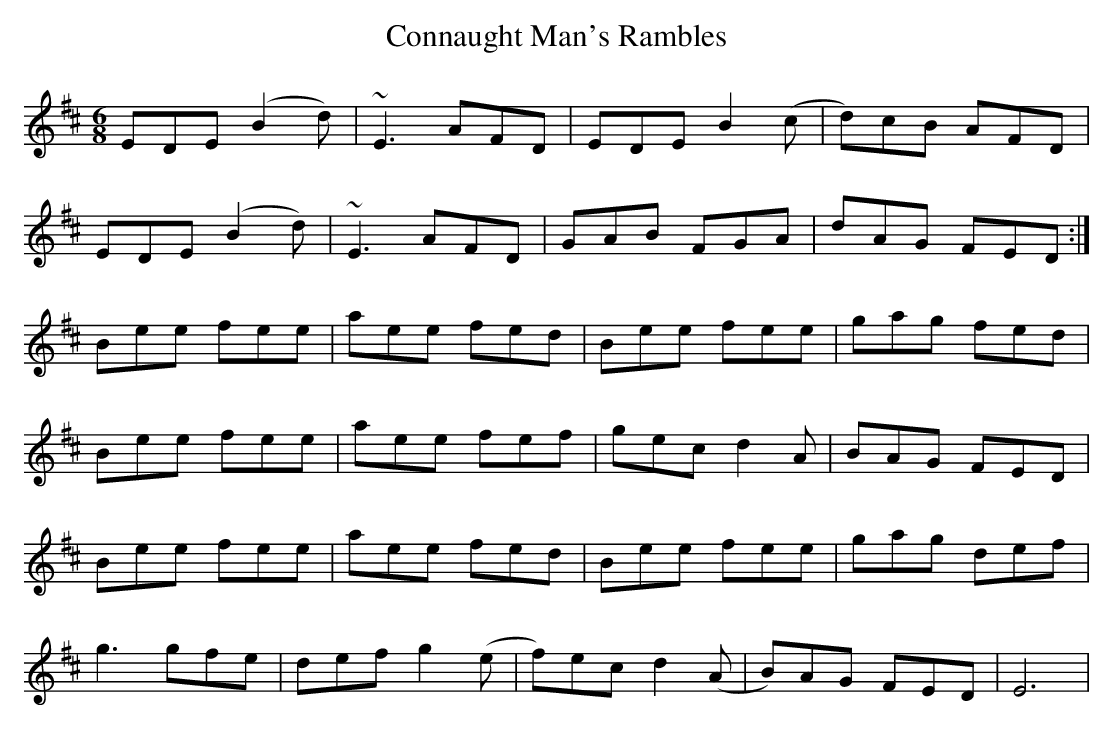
X:1
T:Connaught Man's Rambles
M:6/8
L:1/8
K:D
EDE (B2d) | ~E3 AFD | EDE B2 (c | d)cB AFD |
EDE (B2d) | ~E3 AFD | GAB FGA | dAG FED :|
Bee fee | aee fed | Bee fee | gag  fed |
Bee fee | aee fef | gec d2 A | BAG FED |
Bee fee | aee fed | Bee fee | gag def |
g3 gfe | def  g2 (e | f)ec d2 (A | B)AG FED | E6 |
